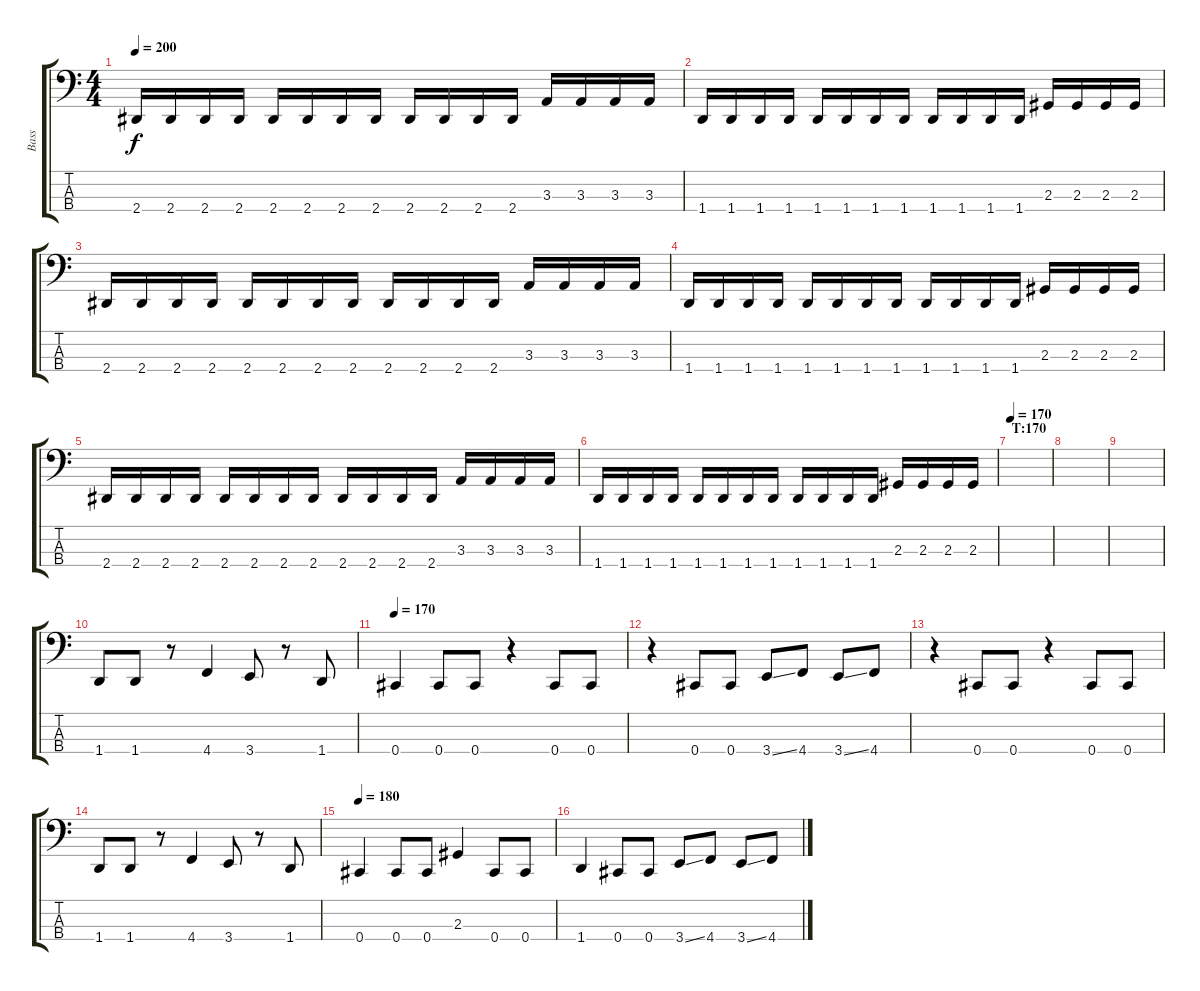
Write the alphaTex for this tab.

\track ("Bass" "Bass") {instrument electricbasspick}
\staff {score tabs}
\tuning (E2 B1 Gb1 Db1) {hide}
\ts (4 4)
\tempo 200
\clef f4
\ks c
2.4.16{dy f} 2.4.16 2.4.16 2.4.16 2.4.16 2.4.16 2.4.16 2.4.16 2.4.16 2.4.16 2.4.16 2.4.16 3.3.16 3.3.16 3.3.16 3.3.16 |
1.4.16 1.4.16 1.4.16 1.4.16 1.4.16 1.4.16 1.4.16 1.4.16 1.4.16 1.4.16 1.4.16 1.4.16 2.3.16 2.3.16 2.3.16 2.3.16 |
2.4.16 2.4.16 2.4.16 2.4.16 2.4.16 2.4.16 2.4.16 2.4.16 2.4.16 2.4.16 2.4.16 2.4.16 3.3.16 3.3.16 3.3.16 3.3.16 |
1.4.16 1.4.16 1.4.16 1.4.16 1.4.16 1.4.16 1.4.16 1.4.16 1.4.16 1.4.16 1.4.16 1.4.16 2.3.16 2.3.16 2.3.16 2.3.16 |
2.4.16 2.4.16 2.4.16 2.4.16 2.4.16 2.4.16 2.4.16 2.4.16 2.4.16 2.4.16 2.4.16 2.4.16 3.3.16 3.3.16 3.3.16 3.3.16 |
1.4.16 1.4.16 1.4.16 1.4.16 1.4.16 1.4.16 1.4.16 1.4.16 1.4.16 1.4.16 1.4.16 1.4.16 2.3.16 2.3.16 2.3.16 2.3.16 |
\section ("" "T:170")
\tempo 170
|
|
|
1.4.8 1.4.8 r.8 4.4.4 3.4.8 r.8 1.4.8 |
\tempo 170
0.4.4 0.4.8 0.4.8 r.4 0.4.8 0.4.8 |
r.4 0.4.8 0.4.8 3.4{ss}.8 4.4.8 3.4{ss}.8 4.4.8 |
r.4 0.4.8 0.4.8 r.4 0.4.8 0.4.8 |
1.4.8 1.4.8 r.8 4.4.4 3.4.8 r.8 1.4.8 |
\tempo 170
\tempo 180
0.4.4 0.4.8 0.4.8 2.3.4 0.4.8 0.4.8 |
1.4.4 0.4.8 0.4.8 3.4{ss}.8 4.4.8 3.4{ss}.8 4.4.8
